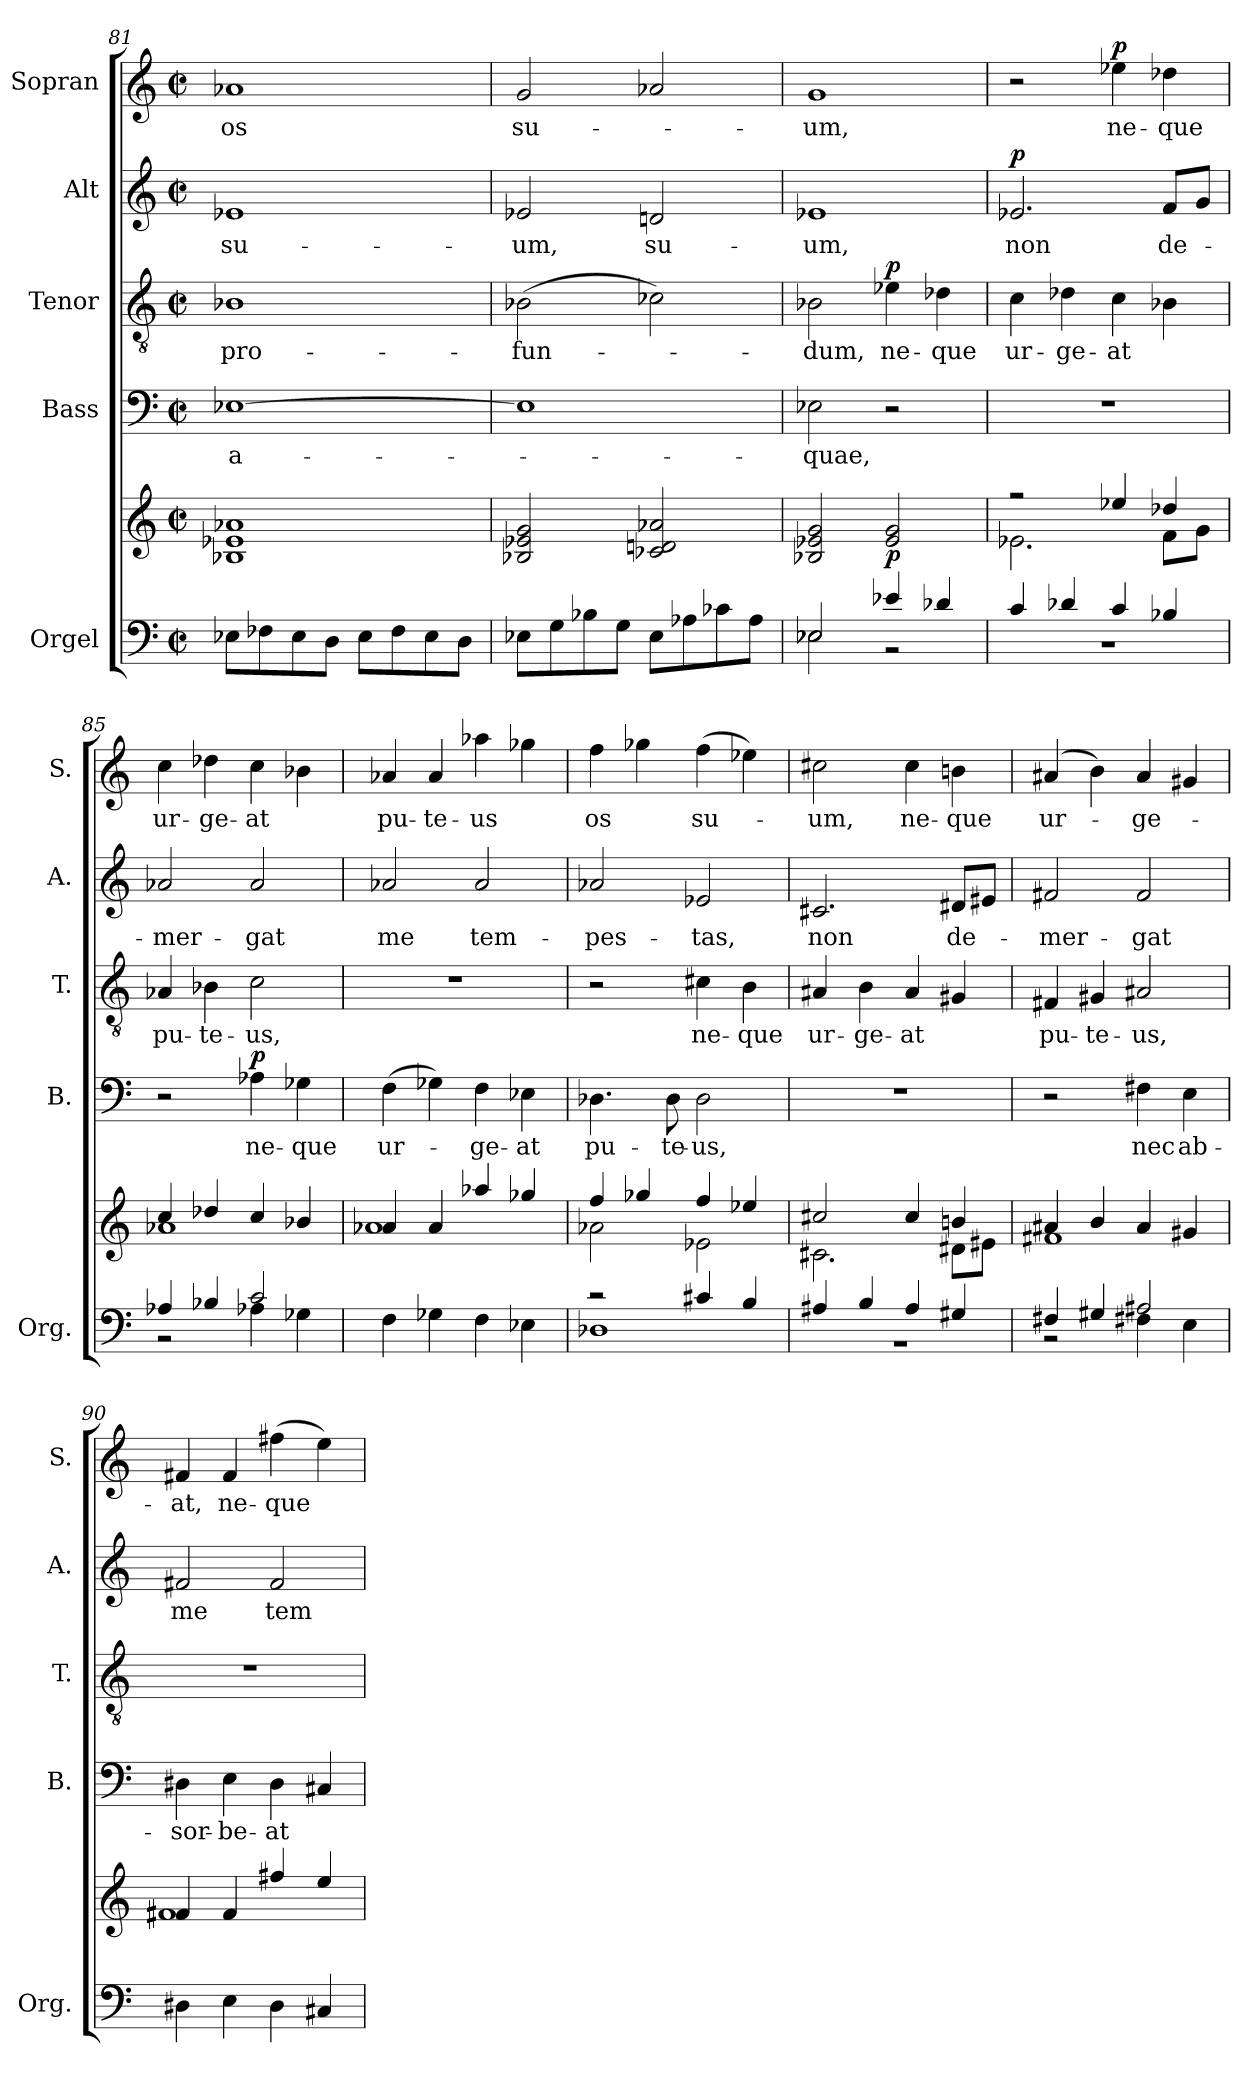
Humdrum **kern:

**kern	**kern	**dynam	**kern	**text	**dynam	**kern	**text	**dynam	**kern	**text	**dynam	**kern	**text	**dynam
*part5	*part5	*part5	*part4	*part4	*part4	*part3	*part3	*part3	*part2	*part2	*part2	*part1	*part1	*part1
*staff6	*staff5	*staff5/6	*staff4	*staff4	*staff4	*staff3	*staff3	*staff3	*staff2	*staff2	*staff2	*staff1	*staff1	*staff1
*I"Orgel	*	*	*I"Bass	*	*	*I"Tenor	*	*	*I"Alt	*	*	*I"Sopran	*	*
*I'Org.	*	*	*I'B.	*	*	*I'T.	*	*	*I'A.	*	*	*I'S.	*	*
*clefF4	*clefG2	*	*clefF4	*	*	*clefGv2	*	*	*clefG2	*	*	*clefG2	*	*
*k[]	*k[]	*	*k[]	*	*	*k[]	*	*	*k[]	*	*	*k[]	*	*
*C:	*C:	*	*C:	*	*	*C:	*	*	*C:	*	*	*C:	*	*
*M2/2	*M2/2	*	*M2/2	*	*	*M2/2	*	*	*M2/2	*	*	*M2/2	*	*
*met(c|)	*met(c|)	*	*met(c|)	*	*	*met(c|)	*	*	*met(c|)	*	*	*met(c|)	*	*
=81	=81	=81	=81	=81	=81	=81	=81	=81	=81	=81	=81	=81	=81	=81
!	!	!	!	!LO:LY:b	!	!	!LO:LY:b	!	!	!LO:LY:b	!	!	!LO:LY:b	!
8E-X\L	1B-X 1e-X 1a-X	.	[1E-X	a-	.	1B-X	pro-	.	1e-X	su-	.	1a-X	os	.
8F-X\	.	.	.	.	.	.	.	.	.	.	.	.	.	.
8E-\	.	.	.	.	.	.	.	.	.	.	.	.	.	.
8D\J	.	.	.	.	.	.	.	.	.	.	.	.	.	.
8E-\L	.	.	.	.	.	.	.	.	.	.	.	.	.	.
8F-\	.	.	.	.	.	.	.	.	.	.	.	.	.	.
8E-\	.	.	.	.	.	.	.	.	.	.	.	.	.	.
8D\J	.	.	.	.	.	.	.	.	.	.	.	.	.	.
=82	=82	=82	=82	=82	=82	=82	=82	=82	=82	=82	=82	=82	=82	=82
!	!	!	!	!	!	!	!LO:LY:b	!	!	!LO:LY:b	!	!	!LO:LY:b	!
8E-X\L	2B-X/ 2e-X/ 2g/	.	1E-]	.	.	(>2B-X\	-fun-	.	2e-X/	-um,	.	2g/	su-	.
8G\	.	.	.	.	.	.	.	.	.	.	.	.	.	.
8B-X\	.	.	.	.	.	.	.	.	.	.	.	.	.	.
8G\J	.	.	.	.	.	.	.	.	.	.	.	.	.	.
!	!	!	!	!	!	!	!	!	!	!LO:LY:b	!	!	!	!
8E-\L	2c-X/ 2dn/ 2a-X/	.	.	.	.	2c-X\)	.	.	2dn/	su-	.	2a-X/	.	.
8A-X\	.	.	.	.	.	.	.	.	.	.	.	.	.	.
8c-X\	.	.	.	.	.	.	.	.	.	.	.	.	.	.
8A-\J	.	.	.	.	.	.	.	.	.	.	.	.	.	.
=83	=83	=83	=83	=83	=83	=83	=83	=83	=83	=83	=83	=83	=83	=83
*^	*	*	*	*	*	*	*	*	*	*	*	*	*	*
!	!	!	!	!	!LO:LY:b	!	!	!LO:LY:b	!	!	!LO:LY:b	!	!	!LO:LY:b	!
2E-X/	2E-\	2B-X/ 2e-X/ 2g/	.	2E-X\	-quae,	.	2B-X\	-dum,	.	1e-X	-um,	.	1g	-um,	.
!	!	!	!LO:DY:b	!	!	!	!	!LO:LY:b	!LO:DY:a	!	!	!	!	!	!
4e-X/	2r	2e-/ 2g/	p	2r	.	.	4e-X\	ne-	p	.	.	.	.	.	.
!	!	!	!	!	!	!	!	!LO:LY:b	!	!	!	!	!	!	!
4d-X/	.	.	.	.	.	.	4d-X\	-que	.	.	.	.	.	.	.
=84	=84	=84	=84	=84	=84	=84	=84	=84	=84	=84	=84	=84	=84	=84	=84
*	*	*^	*	*	*	*	*	*	*	*	*	*	*	*	*
!	!	!	!	!	!	!	!	!	!LO:LY:b	!	!	!LO:LY:b	!LO:DY:a	!	!	!
4c/	1r	2r	2.e-X\	.	1r	.	.	4c\	ur-	.	2.e-X/	non	p	2r	.	.
!	!	!	!	!	!	!	!	!	!LO:LY:b	!	!	!	!	!	!	!
4d-X/	.	.	.	.	.	.	.	4d-X\	-ge-	.	.	.	.	.	.	.
!	!	!	!	!	!	!	!	!	!LO:LY:b	!	!	!	!	!	!LO:LY:b	!LO:DY:a
4c/	.	4ee-X/	.	.	.	.	.	4c\	-at	.	.	.	.	4ee-X\	ne-	p
!	!	!	!	!	!	!	!	!	!	!	!	!LO:LY:b	!	!	!LO:LY:b	!
4B-X/	.	4dd-X/	8f\L	.	.	.	.	4B-X\	.	.	8f/L	de-	.	4dd-X\	-que	.
.	.	.	8g\J	.	.	.	.	.	.	.	8g/J	.	.	.	.	.
=85	=85	=85	=85	=85	=85	=85	=85	=85	=85	=85	=85	=85	=85	=85	=85	=85
!	!	!	!	!	!	!	!	!	!LO:LY:b	!	!	!LO:LY:b	!	!	!LO:LY:b	!
4A-X/	2r	4cc/	1a-X	.	2r	.	.	4A-X/	pu-	.	2a-X/	-mer-	.	4cc\	ur-	.
!	!	!	!	!	!	!	!	!	!LO:LY:b	!	!	!	!	!	!LO:LY:b	!
4B-X/	.	4dd-X/	.	.	.	.	.	4B-X\	-te-	.	.	.	.	4dd-X\	-ge-	.
!	!	!	!	!	!	!LO:LY:b	!LO:DY:a	!	!LO:LY:b	!	!	!LO:LY:b	!	!	!LO:LY:b	!
2c/	4A-X\	4cc/	.	.	4A-X\	ne-	p	2c\	-us,	.	2a-/	-gat	.	4cc\	-at	.
!	!	!	!	!	!	!LO:LY:b	!	!	!	!	!	!	!	!	!	!
.	4G-X\	4b-X/	.	.	4G-X\	-que	.	.	.	.	.	.	.	4b-X\	.	.
!!LO:LB:g=z
=86	=86	=86	=86	=86	=86	=86	=86	=86	=86	=86	=86	=86	=86	=86	=86	=86
!	!	!	!	!	!	!LO:LY:b	!	!	!	!	!	!LO:LY:b	!	!	!LO:LY:b	!
*v	*v	*	*	*	*	*	*	*	*	*	*	*	*	*	*	*
4F\	4a-X/	1a-X	.	(>4F\	ur-	.	1r	.	.	2a-X/	me	.	4a-X/	pu-	.
!	!	!	!	!	!	!	!	!	!	!	!	!	!	!LO:LY:b	!
4G-X\	4a-/	.	.	4G-X\)	.	.	.	.	.	.	.	.	4a-/	-te-	.
!	!	!	!	!	!LO:LY:b	!	!	!	!	!	!LO:LY:b	!	!	!LO:LY:b	!
4F\	4aa-X/	.	.	4F\	-ge-	.	.	.	.	2a-/	tem-	.	4aa-X\	-us	.
!	!	!	!	!	!LO:LY:b	!	!	!	!	!	!	!	!	!	!
4E-X\	4gg-X/	.	.	4E-X\	-at	.	.	.	.	.	.	.	4gg-X\	.	.
=87	=87	=87	=87	=87	=87	=87	=87	=87	=87	=87	=87	=87	=87	=87	=87
*^	*	*	*	*	*	*	*	*	*	*	*	*	*	*	*
!	!	!	!	!	!	!LO:LY:b	!	!	!	!	!	!LO:LY:b	!	!	!LO:LY:b	!
2rc	1D-X	4ff/	2a-X\	.	4.D-X\	pu-	.	2r	.	.	2a-X/	-pes-	.	4ff\	os	.
.	.	4gg-X/	.	.	.	.	.	.	.	.	.	.	.	4gg-X\	.	.
!	!	!	!	!	!	!LO:LY:b	!	!	!	!	!	!	!	!	!	!
.	.	.	.	.	8D-\	-te-	.	.	.	.	.	.	.	.	.	.
!	!	!	!	!	!	!LO:LY:b	!	!	!LO:LY:b	!	!	!LO:LY:b	!	!	!LO:LY:b	!
4c#X/	.	4ff/	2e-X\	.	2D-\	-us,	.	4c#X\	ne-	.	2e-X/	-tas,	.	(>4ff\	su-	.
!	!	!	!	!	!	!	!	!	!LO:LY:b	!	!	!	!	!	!	!
4B/	.	4ee-X/	.	.	.	.	.	4B\	-que	.	.	.	.	4ee-X\)	.	.
=88	=88	=88	=88	=88	=88	=88	=88	=88	=88	=88	=88	=88	=88	=88	=88	=88
!	!	!	!	!	!	!	!	!	!LO:LY:b	!	!	!LO:LY:b	!	!	!LO:LY:b	!
4A#X/	1rBB	2cc#X/	2.c#X\	.	1r	.	.	4A#X/	ur-	.	2.c#X/	non	.	2cc#X\	-um,	.
!	!	!	!	!	!	!	!	!	!LO:LY:b	!	!	!	!	!	!	!
4B/	.	.	.	.	.	.	.	4B\	-ge-	.	.	.	.	.	.	.
!	!	!	!	!	!	!	!	!	!LO:LY:b	!	!	!	!	!	!LO:LY:b	!
4A#/	.	4cc#/	.	.	.	.	.	4A#/	-at	.	.	.	.	4cc#\	ne-	.
!	!	!	!	!	!	!	!	!	!	!	!	!LO:LY:b	!	!	!LO:LY:b	!
4G#X/	.	4bn/	8d#X\L	.	.	.	.	4G#X/	.	.	8d#X/L	de-	.	4bn\	-que	.
.	.	.	8e#X\J	.	.	.	.	.	.	.	8e#X/J	.	.	.	.	.
=89	=89	=89	=89	=89	=89	=89	=89	=89	=89	=89	=89	=89	=89	=89	=89	=89
!	!	!	!	!	!	!	!	!	!LO:LY:b	!	!	!LO:LY:b	!	!	!LO:LY:b	!
4F#X/	2rBB	4a#X/	1f#X	.	2r	.	.	4F#X/	pu-	.	2f#X/	-mer-	.	(4a#X/	ur-	.
!	!	!	!	!	!	!	!	!	!LO:LY:b	!	!	!	!	!	!	!
4G#X/	.	4b/	.	.	.	.	.	4G#X/	-te-	.	.	.	.	4b\)	.	.
!	!	!	!	!	!	!LO:LY:b	!	!	!LO:LY:b	!	!	!LO:LY:b	!	!	!LO:LY:b	!
2A#X/	4F#X\	4a#/	.	.	4F#X\	nec	.	2A#X/	-us,	.	2f#/	-gat	.	4a#/	-ge-	.
!	!	!	!	!	!	!LO:LY:b	!	!	!	!	!	!	!	!	!	!
.	4E\	4g#X/	.	.	4E\	ab-	.	.	.	.	.	.	.	4g#X/	.	.
=90	=90	=90	=90	=90	=90	=90	=90	=90	=90	=90	=90	=90	=90	=90	=90	=90
!	!	!	!	!	!	!LO:LY:b	!	!	!	!	!	!LO:LY:b	!	!	!LO:LY:b	!
*v	*v	*	*	*	*	*	*	*	*	*	*	*	*	*	*	*
4D#X\	4f#/	1f#X	.	4D#X\	-sor-	.	1r	.	.	2f#X/	me	.	4f#X/	-at,	.
!	!	!	!	!	!LO:LY:b	!	!	!	!	!	!	!	!	!LO:LY:b	!
4E\	4f#/	.	.	4E\	-be-	.	.	.	.	.	.	.	4f#/	ne-	.
!	!	!	!	!	!LO:LY:b	!	!	!	!	!	!LO:LY:b	!	!	!LO:LY:b	!
4D#\	4ff#X/	.	.	4D#\	-at	.	.	.	.	2f#/	tem-	.	(>4ff#X\	-que	.
4C#X/	4ee/	.	.	4C#X/	.	.	.	.	.	.	.	.	4ee\)	.	.
*	*v	*v	*	*	*	*	*	*	*	*	*	*	*	*	*
=	=	=	=	=	=	=	=	=	=	=	=	=	=	=
*-	*-	*-	*-	*-	*-	*-	*-	*-	*-	*-	*-	*-	*-	*-
